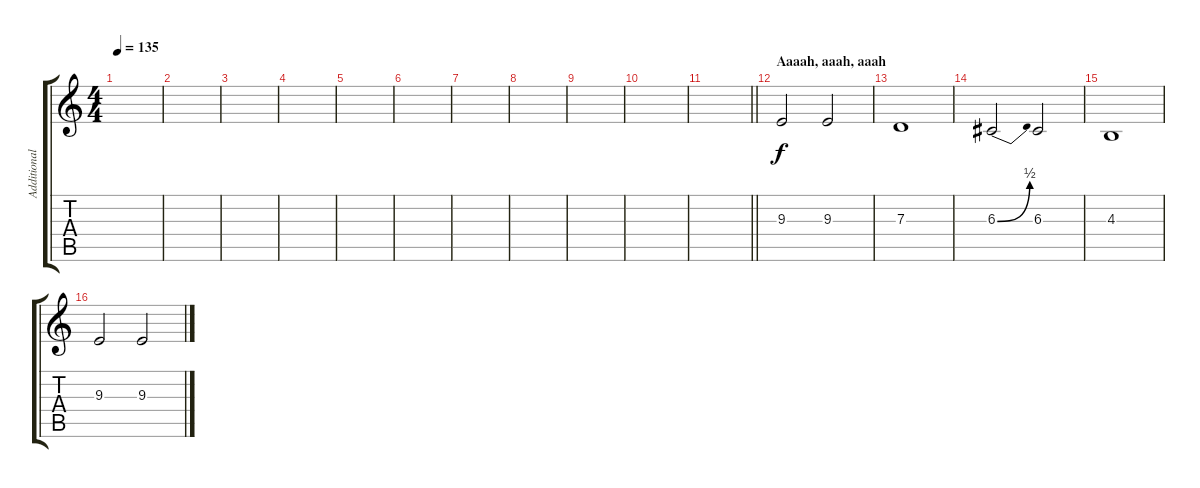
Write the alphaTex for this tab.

\track ("Additional Brass" "Additional") {instrument trombone}
\staff {score tabs}
\tuning (E4 B3 G3 D3 A2 E2) {hide}
\ts (4 4)
\tempo 135
\clef g2
\ks c
|
|
|
|
|
|
|
|
|
|
\barLineRight lightlight
|
\section ("" "Aaaah, aaah, aaah")
9.3.2 9.3.2 |
7.3.1 |
6.3{be (bend 0 0 60 2)}.2 6.3.2 |
4.3.1 |
9.3.2 9.3.2
